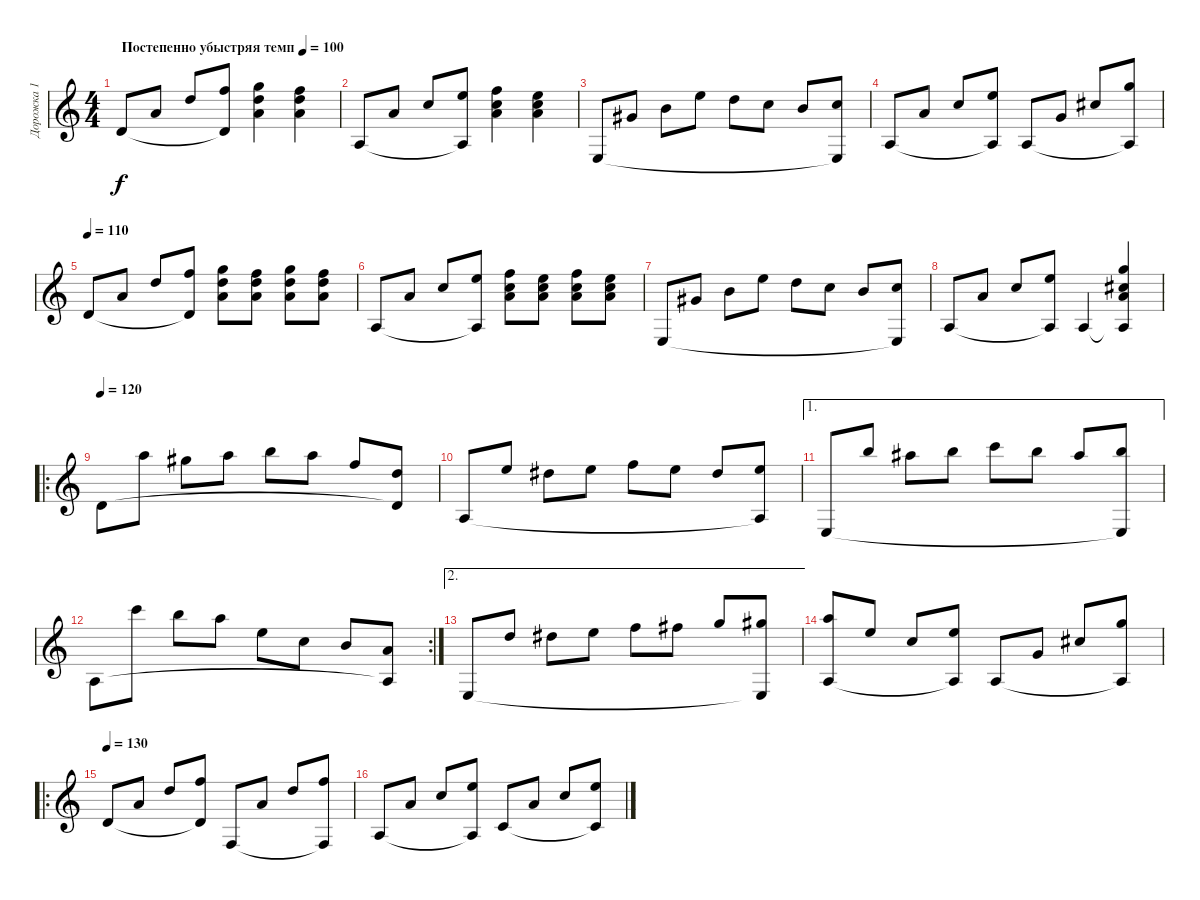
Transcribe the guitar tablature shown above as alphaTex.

\track ("Дорожка 1" "Дорожка 1") {instrument acousticguitarnylon}
\staff {score}
\tuning (E4 B3 G3 D3 A2 E2) {hide}
\ts (4 4)
\tempo (100 "Постепенно убыстряя темп")
\clef g2
\ks aminor
0.4.8{dy f instrument acousticguitarnylon} 2.3.8 3.2.8 (1.1 0.4{t}).8 (3.1 3.2 2.3).4 (1.1 3.2 2.3).4 |
0.5.8 2.3.8 1.2.8 (0.1 0.5{t}).8 (1.1 1.2 2.3).4 (0.1 1.2 2.3).4 |
0.6.8 1.3.8 0.2.8 0.1.8 3.2.8 1.2.8 0.2.8 (1.2 0.6{t}).8 |
0.5.8 2.3.8 1.2.8 (0.1 0.5{t}).8 0.5.8 0.3.8 2.2.8 (3.1 0.5{t}).8 |
\tempo 110
0.4.8 2.3.8 3.2.8 (1.1 0.4{t}).8 (3.1 3.2 2.3).8 (1.1 3.2 2.3).8 (3.1 3.2 2.3).8 (1.1 3.2 2.3).8 |
0.5.8 2.3.8 1.2.8 (0.1 0.5{t}).8 (1.1 1.2 2.3).8 (0.1 1.2 2.3).8 (1.1 1.2 2.3).8 (0.1 1.2 2.3).8 |
0.6.8 1.3.8 0.2.8 0.1.8 3.2.8 1.2.8 0.2.8 (1.2 0.6{t}).8 |
0.5.8 2.3.8 1.2.8 (0.1 0.5{t}).8 0.5.4 (3.1 2.2 2.3 0.5{t}).4 |
\ro
\tempo 120
0.4.8 5.1.8 4.1.8 5.1.8 7.1.8 5.1.8 6.2.8 (7.3 0.4{t}).8 |
0.5.8 5.2.8 4.2.8 5.2.8 6.2.8 5.2.8 4.2.8 (5.2 0.5{t}).8 |
\ae 1
0.6.8 7.1.8 6.1.8 7.1.8 8.1.8 7.1.8 6.1.8 (7.1 0.6{t}).8 |
\rc 2
0.5.8 8.1.8 7.1.8 5.1.8 0.1.8 1.2.8 0.2.8 (2.3 0.5{t}).8 |
\ae 2
0.6.8 3.2.8 4.2.8 0.1.8 1.1.8 2.1.8 3.1.8 (4.1 0.6{t}).8 |
(5.1 0.5).8 5.2.8 5.3.8 (5.2 0.5{t}).8 0.5.8 0.3.8 2.2.8 (3.1 0.5{t}).8 |
\ro
\tempo 130
0.4.8 2.3.8 3.2.8 (1.1 0.4{t}).8 1.6.8 2.3.8 3.2.8 (1.1 1.6{t}).8 |
0.5.8 2.3.8 1.2.8 (0.1 0.5{t}).8 3.5.8 2.3.8 1.2.8 (0.1 3.5{t}).8
